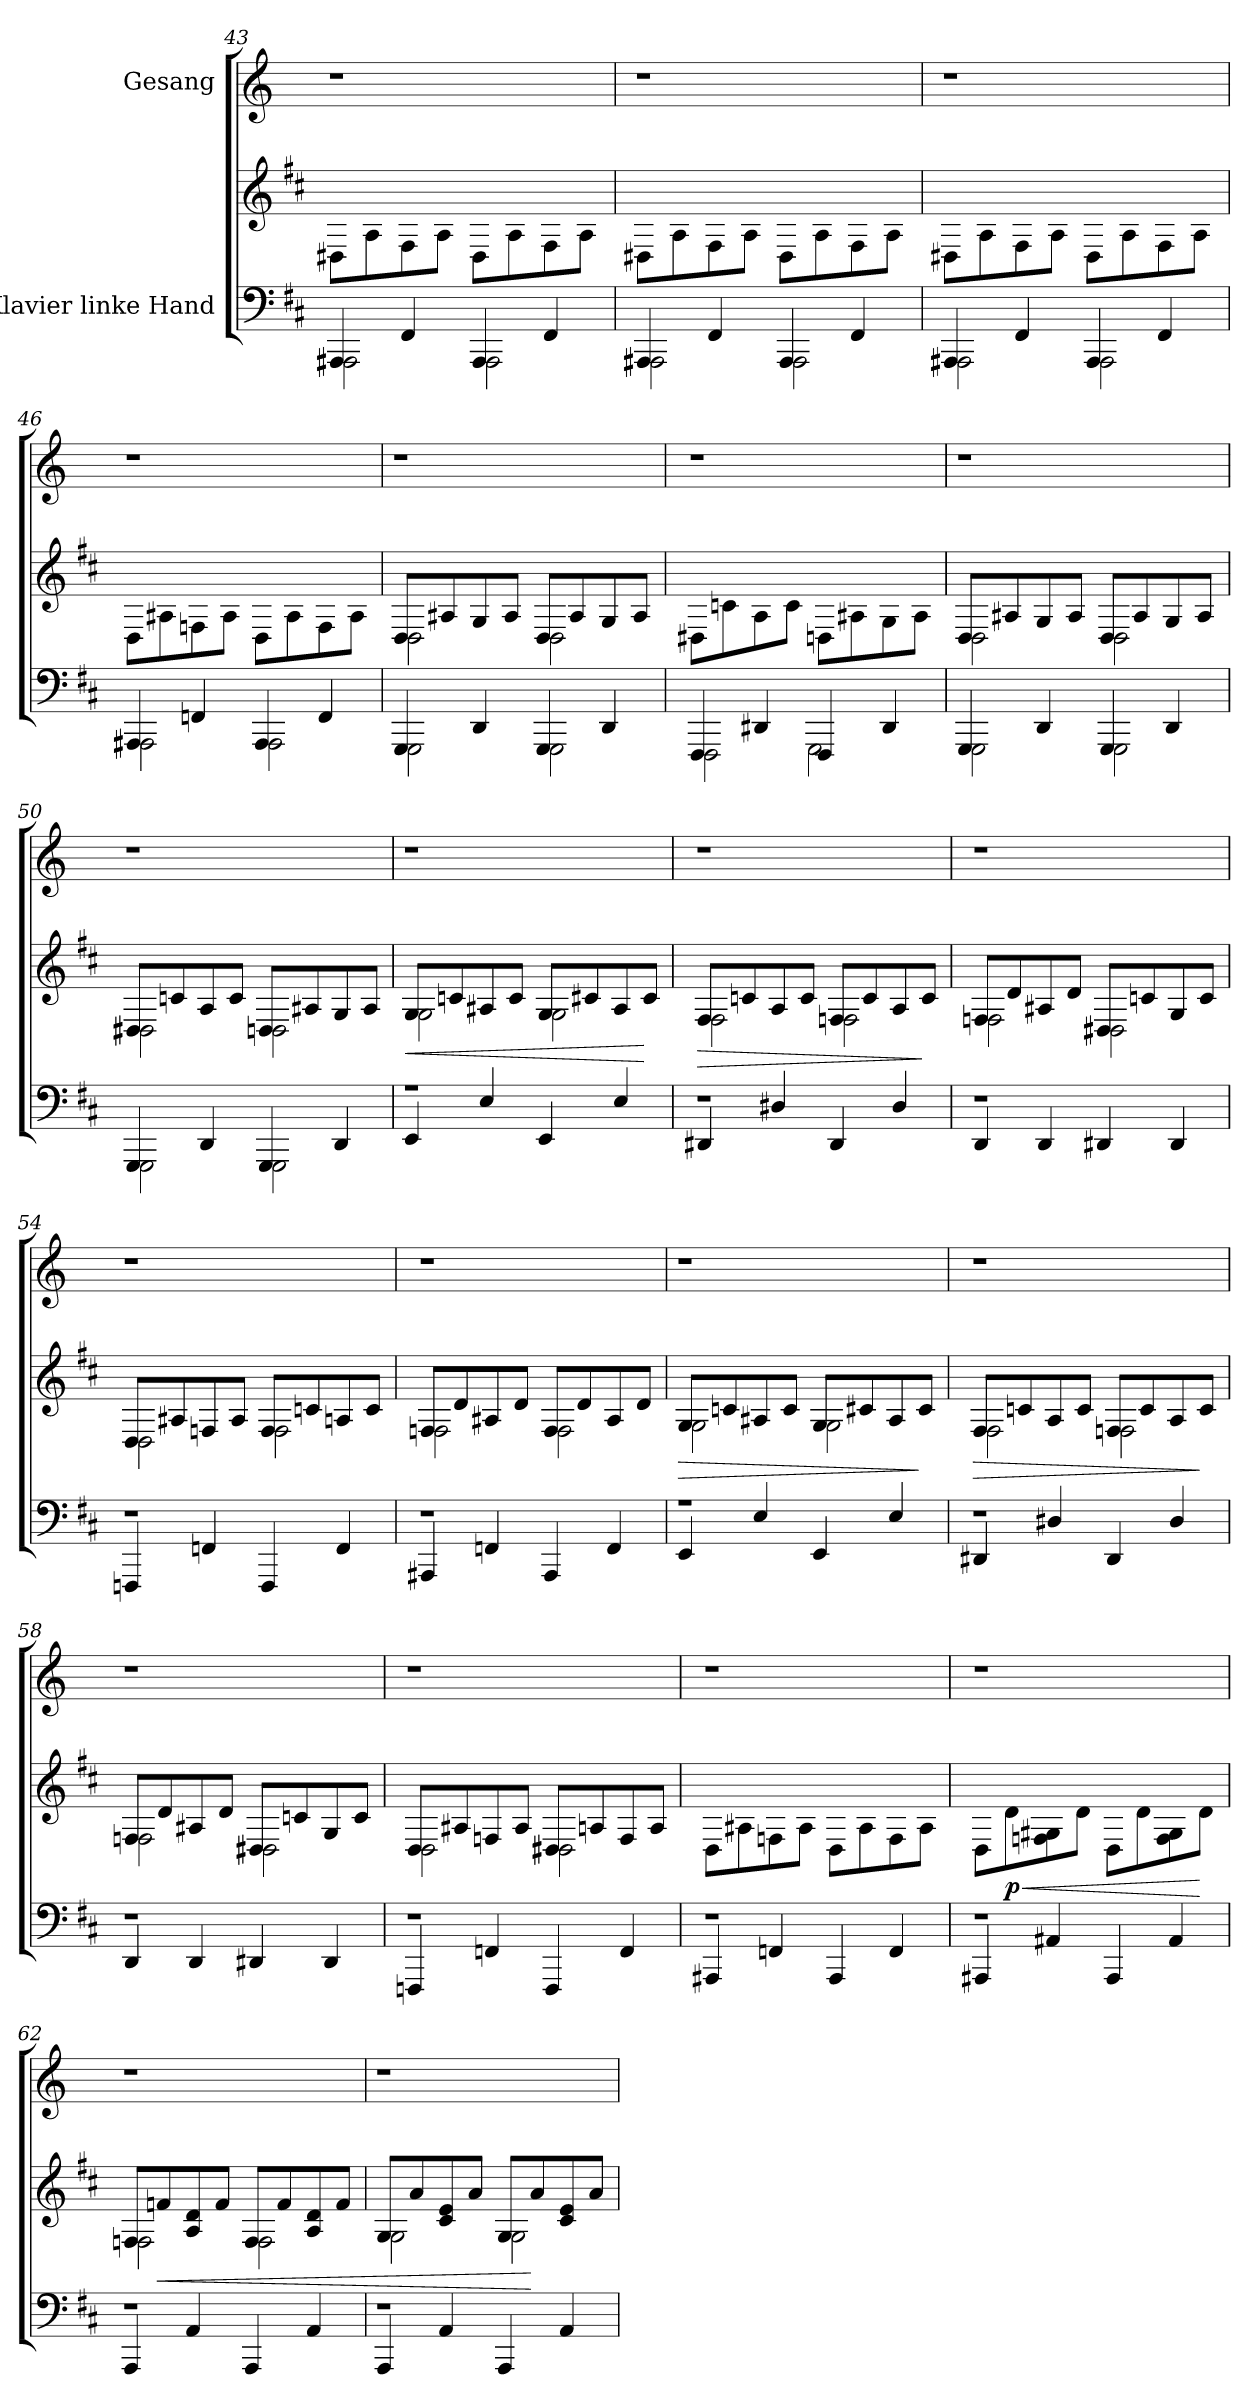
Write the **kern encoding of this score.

**kern	**kern	**dynam	**kern
*part2	*part2	*part2	*part1
*staff3	*staff2	*staff2/3	*staff1
*I"Klavier linke Hand	*	*	*I"Gesang
*clefF4	*clefG2	*	*clefG2
*k[f#c#]	*k[f#c#]	*	*k[]
=43	=43	=43	=43
*^	*	*	*
4AAA#X/	2AAA#\	8D#X\L	.	1r
.	.	8A\	.	.
4FF#/	.	8F#\	.	.
.	.	8A\J	.	.
4AAA#/	2AAA#\	8D#\L	.	.
.	.	8A\	.	.
4FF#/	.	8F#\	.	.
.	.	8A\J	.	.
=44	=44	=44	=44	=44
4AAA#X/	2AAA#\	8D#X\L	.	1r
.	.	8A\	.	.
4FF#/	.	8F#\	.	.
.	.	8A\J	.	.
4AAA#/	2AAA#\	8D#\L	.	.
.	.	8A\	.	.
4FF#/	.	8F#\	.	.
.	.	8A\J	.	.
!!LO:PB:g=z
=45	=45	=45	=45	=45
4AAA#X/	2AAA#\	8D#X\L	.	1r
.	.	8A\	.	.
4FF#/	.	8F#\	.	.
.	.	8A\J	.	.
4AAA#/	2AAA#\	8D#\L	.	.
.	.	8A\	.	.
4FF#/	.	8F#\	.	.
.	.	8A\J	.	.
!!LO:LB:g=z
=46	=46	=46	=46	=46
*	*	*^	*	*
4AAA#X/	2AAA#\	1ryy	8D\L	.	1r
.	.	.	8A#X\	.	.
4FFn/	.	.	8Fn\	.	.
.	.	.	8A#\J	.	.
4AAA#/	2AAA#\	.	8D\L	.	.
.	.	.	8A#\	.	.
4FF/	.	.	8F\	.	.
.	.	.	8A#\J	.	.
=47	=47	=47	=47	=47	=47
4GGG/	2GGG\	8D/L	2D\	.	1r
.	.	8A#X/	.	.	.
4DD/	.	8G/	.	.	.
.	.	8A#/J	.	.	.
4GGG/	2GGG\	8D/L	2D\	.	.
.	.	8A#/	.	.	.
4DD/	.	8G/	.	.	.
.	.	8A#/J	.	.	.
*	*	*v	*v	*	*
=48	=48	=48	=48	=48
4FFF#/	2FFF#\	8D#X\L	.	1r
.	.	8cn\	.	.
4DD#X/	.	8A\	.	.
.	.	8c\J	.	.
4FFF#/	2GGG\	8Dn\L	.	.
.	.	8A#X\	.	.
4DD#/	.	8G\	.	.
.	.	8A#\J	.	.
!!LO:LB:g=z
=49	=49	=49	=49	=49
*	*	*^	*	*
4GGG/	2GGG\	8D/L	2D\	.	1r
.	.	8A#X/	.	.	.
4DD/	.	8G/	.	.	.
.	.	8A#/J	.	.	.
4GGG/	2GGG\	8D/L	2D\	.	.
.	.	8A#/	.	.	.
4DD/	.	8G/	.	.	.
.	.	8A#/J	.	.	.
!!LO:LB:g=z
=50	=50	=50	=50	=50	=50
4GGG/	2GGG\	8D#X/L	2D#\	.	1r
.	.	8cn/	.	.	.
4DD/	.	8A/	.	.	.
.	.	8c/J	.	.	.
4GGG/	2GGG\	8Dn/L	2D\	.	.
.	.	8A#X/	.	.	.
4DD/	.	8G/	.	.	.
.	.	8A#/J	.	.	.
=51	=51	=51	=51	=51	=51
!	!	!	!	!LO:HP:b	!
1r	4EE/	8G/L	2G\	<	1r
.	.	8cn/	.	.	.
.	4E/	8A#X/	.	.	.
.	.	8c/J	.	.	.
.	4EE/	8G/L	2G\	.	.
.	.	8c#X/	.	.	.
.	4E/	8A#/	.	.	.
.	.	8c#/J	.	[	.
=52	=52	=52	=52	=52	=52
!	!	!	!	!LO:HP:b	!
1r	4DD#X/	8F#/L	2F#\	>	1r
.	.	8cn/	.	.	.
.	4D#X/	8A/	.	.	.
.	.	8c/J	.	.	.
.	4DD#/	8Fn/L	2F\	.	.
.	.	8c/	.	.	.
.	4D#/	8A/	.	.	.
.	.	8c/J	.	]	.
!!LO:PB:g=z
=53	=53	=53	=53	=53	=53
1r	4DD/	8Fn/L	2F\	.	1r
.	.	8d/	.	.	.
.	4DD/	8A#X/	.	.	.
.	.	8d/J	.	.	.
.	4DD#X/	8D#X/L	2D#\	.	.
.	.	8cn/	.	.	.
.	4DD#/	8G/	.	.	.
.	.	8c/J	.	.	.
!!LO:PB:g=z
=54	=54	=54	=54	=54	=54
1r	4FFFn/	8D/L	2D\	.	1r
.	.	8A#X/	.	.	.
.	4FFn/	8Fn/	.	.	.
.	.	8A#/J	.	.	.
.	4FFF/	8F/L	2F\	.	.
.	.	8cn/	.	.	.
.	4FF/	8An/	.	.	.
.	.	8c/J	.	.	.
=55	=55	=55	=55	=55	=55
1r	4AAA#X/	8Fn/L	2F\	.	1r
.	.	8d/	.	.	.
.	4FFn/	8A#X/	.	.	.
.	.	8d/J	.	.	.
.	4AAA#/	8F/L	2F\	.	.
.	.	8d/	.	.	.
.	4FF/	8A#/	.	.	.
.	.	8d/J	.	.	.
=56	=56	=56	=56	=56	=56
!	!	!	!	!LO:HP:b	!
1r	4EE/	8G/L	2G\	>	1r
.	.	8cn/	.	.	.
.	4E/	8A#X/	.	.	.
.	.	8c/J	.	.	.
.	4EE/	8G/L	2G\	.	.
.	.	8c#X/	.	.	.
.	4E/	8A#/	.	.	.
.	.	8c#/J	.	]	.
!!LO:LB:g=z
=57	=57	=57	=57	=57	=57
!	!	!	!	!LO:HP:b	!
1r	4DD#X/	8F#/L	2F#\	>	1r
.	.	8cn/	.	.	.
.	4D#X/	8A/	.	.	.
.	.	8c/J	.	.	.
.	4DD#/	8Fn/L	2F\	.	.
.	.	8c/	.	.	.
.	4D#/	8A/	.	.	.
.	.	8c/J	.	]	.
=58	=58	=58	=58	=58	=58
1r	4DD/	8Fn/L	2F\	.	1r
.	.	8d/	.	.	.
.	4DD/	8A#X/	.	.	.
.	.	8d/J	.	.	.
.	4DD#X/	8D#X/L	2D#\	.	.
.	.	8cn/	.	.	.
.	4DD#/	8G/	.	.	.
.	.	8c/J	.	.	.
!!LO:LB:g=z
=59	=59	=59	=59	=59	=59
1r	4FFFn/	8D/L	2D\	.	1r
.	.	8A#X/	.	.	.
.	4FFn/	8Fn/	.	.	.
.	.	8A#/J	.	.	.
.	4FFF/	8D#X/L	2D#\	.	.
.	.	8An/	.	.	.
.	4FF/	8F/	.	.	.
.	.	8A/J	.	.	.
*	*	*v	*v	*	*
=60	=60	=60	=60	=60
1r	4AAA#X/	8D\L	.	1r
.	.	8A#X\	.	.
.	4FFn/	8Fn\	.	.
.	.	8A#\J	.	.
.	4AAA#/	8D\L	.	.
.	.	8A#\	.	.
.	4FF/	8F\	.	.
.	.	8A#\J	.	.
=61	=61	=61	=61	=61
1r	4AAA#X/	8D\L	.	1r
!	!	!	!LO:HP:b	!
!	!	!	!LO:DY:n=1:b	!
.	.	8d\	< p	.
.	4AA#X/	8Fn\ 8G#X\	.	.
.	.	8d\J	.	.
.	4AAA#/	8D\L	.	.
.	.	8d\	.	.
.	4AA#/	8F\ 8G#\	.	.
.	.	8d\J	[	.
!!LO:LB:g=z
=62	=62	=62	=62	=62
*	*	*^	*	*
1r	4AAA/	8Fn/L	2F\	.	1r
!	!	!	!	!LO:HP:b	!
.	.	8fn/	.	<	.
.	4AA/	8A/ 8d/	.	.	.
.	.	8f/J	.	.	.
.	4AAA/	8F/L	2F\	.	.
.	.	8f/	.	.	.
.	4AA/	8A/ 8d/	.	.	.
.	.	8f/J	.	.	.
=63	=63	=63	=63	=63	=63
1r	4AAA/	8G/L	2G\	.	1r
.	.	8a/	.	.	.
.	4AA/	8c#/ 8e/	.	.	.
.	.	8a/J	.	.	.
.	4AAA/	8G/L	2G\	.	.
.	.	8a/	.	[	.
.	4AA/	8c#/ 8e/	.	.	.
.	.	8a/J	.	.	.
*v	*v	*	*	*	*
*	*v	*v	*	*
=	=	=	=
*-	*-	*-	*-
